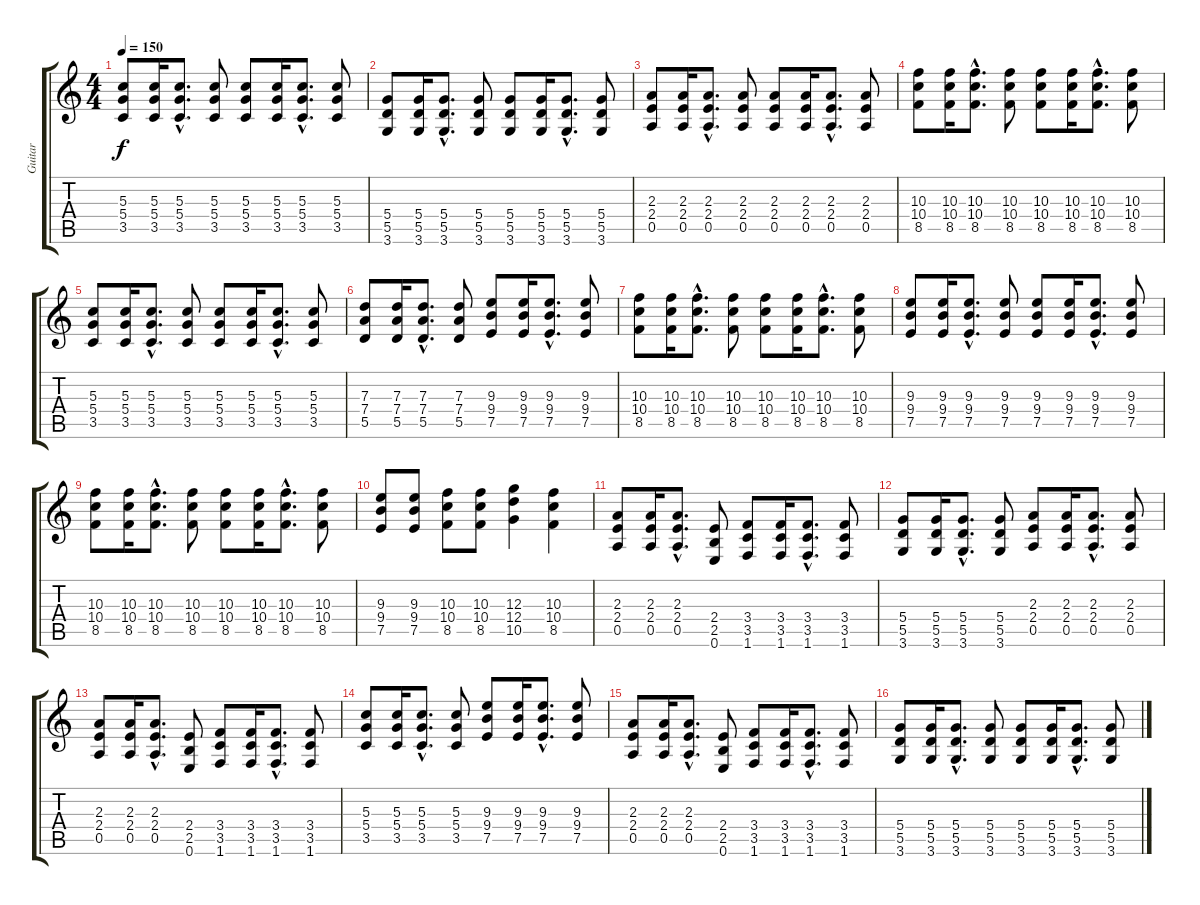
\track ("Guitar" "Guitar") {instrument distortionguitar}
\staff {score tabs}
\tuning (E4 B3 G3 D3 A2 E2) {hide}
\ts (4 4)
\tempo 150
\clef g2
\ks c
(5.3 5.4 3.5).8{dy f} (5.3 5.4 3.5).16 (5.3{hac} 5.4{hac} 3.5{hac}).8{d} (5.3 5.4 3.5).8 (5.3 5.4 3.5).8 (5.3 5.4 3.5).16 (5.3{hac} 5.4{hac} 3.5{hac}).8{d} (5.3 5.4 3.5).8 |
(5.4 5.5 3.6).8 (5.4 5.5 3.6).16 (5.4{hac} 5.5{hac} 3.6{hac}).8{d} (5.4 5.5 3.6).8 (5.4 5.5 3.6).8 (5.4 5.5 3.6).16 (5.4{hac} 5.5{hac} 3.6{hac}).8{d} (5.4 5.5 3.6).8 |
(2.3 2.4 0.5).8 (2.3 2.4 0.5).16 (2.3{hac} 2.4{hac} 0.5{hac}).8{d} (2.3 2.4 0.5).8 (2.3 2.4 0.5).8 (2.3 2.4 0.5).16 (2.3{hac} 2.4{hac} 0.5{hac}).8{d} (2.3 2.4 0.5).8 |
(10.3 10.4 8.5).8 (10.3 10.4 8.5).16 (10.3{hac} 10.4{hac} 8.5{hac}).8{d} (10.3 10.4 8.5).8 (10.3 10.4 8.5).8 (10.3 10.4 8.5).16 (10.3{hac} 10.4{hac} 8.5{hac}).8{d} (10.3 10.4 8.5).8 |
(5.3 5.4 3.5).8 (5.3 5.4 3.5).16 (5.3{hac} 5.4{hac} 3.5{hac}).8{d} (5.3 5.4 3.5).8 (5.3 5.4 3.5).8 (5.3 5.4 3.5).16 (5.3{hac} 5.4{hac} 3.5{hac}).8{d} (5.3 5.4 3.5).8 |
(7.3 7.4 5.5).8 (7.3 7.4 5.5).16 (7.3{hac} 7.4{hac} 5.5{hac}).8{d} (7.3 7.4 5.5).8 (9.3 9.4 7.5).8 (9.3 9.4 7.5).16 (9.3{hac} 9.4{hac} 7.5{hac}).8{d} (9.3 9.4 7.5).8 |
(10.3 10.4 8.5).8 (10.3 10.4 8.5).16 (10.3{hac} 10.4{hac} 8.5{hac}).8{d} (10.3 10.4 8.5).8 (10.3 10.4 8.5).8 (10.3 10.4 8.5).16 (10.3{hac} 10.4{hac} 8.5{hac}).8{d} (10.3 10.4 8.5).8 |
(9.3 9.4 7.5).8 (9.3 9.4 7.5).16 (9.3{hac} 9.4{hac} 7.5{hac}).8{d} (9.3 9.4 7.5).8 (9.3 9.4 7.5).8 (9.3 9.4 7.5).16 (9.3{hac} 9.4{hac} 7.5{hac}).8{d} (9.3 9.4 7.5).8 |
(10.3 10.4 8.5).8 (10.3 10.4 8.5).16 (10.3{hac} 10.4{hac} 8.5{hac}).8{d} (10.3 10.4 8.5).8 (10.3 10.4 8.5).8 (10.3 10.4 8.5).16 (10.3{hac} 10.4{hac} 8.5{hac}).8{d} (10.3 10.4 8.5).8 |
(9.3 9.4 7.5).8 (9.3 9.4 7.5).8 (10.3 10.4 8.5).8 (10.3 10.4 8.5).8 (12.3 12.4 10.5).4 (10.3 10.4 8.5).4 |
(2.3 2.4 0.5).8 (2.3 2.4 0.5).16 (2.3{hac} 2.4{hac} 0.5{hac}).8{d} (2.4 2.5 0.6).8 (3.4 3.5 1.6).8 (3.4 3.5 1.6).16 (3.4{hac} 3.5{hac} 1.6{hac}).8{d} (3.4 3.5 1.6).8 |
(5.4 5.5 3.6).8 (5.4 5.5 3.6).16 (5.4{hac} 5.5{hac} 3.6{hac}).8{d} (5.4 5.5 3.6).8 (2.3 2.4 0.5).8 (2.3 2.4 0.5).16 (2.3{hac} 2.4{hac} 0.5{hac}).8{d} (2.3 2.4 0.5).8 |
(2.3 2.4 0.5).8 (2.3 2.4 0.5).16 (2.3{hac} 2.4{hac} 0.5{hac}).8{d} (2.4 2.5 0.6).8 (3.4 3.5 1.6).8 (3.4 3.5 1.6).16 (3.4{hac} 3.5{hac} 1.6{hac}).8{d} (3.4 3.5 1.6).8 |
(5.3 5.4 3.5).8 (5.3 5.4 3.5).16 (5.3{hac} 5.4{hac} 3.5{hac}).8{d} (5.3 5.4 3.5).8 (9.3 9.4 7.5).8 (9.3 9.4 7.5).16 (9.3{hac} 9.4{hac} 7.5{hac}).8{d} (9.3 9.4 7.5).8 |
(2.3 2.4 0.5).8 (2.3 2.4 0.5).16 (2.3{hac} 2.4{hac} 0.5{hac}).8{d} (2.4 2.5 0.6).8 (3.4 3.5 1.6).8 (3.4 3.5 1.6).16 (3.4{hac} 3.5{hac} 1.6{hac}).8{d} (3.4 3.5 1.6).8 |
(5.4 5.5 3.6).8 (5.4 5.5 3.6).16 (5.4{hac} 5.5{hac} 3.6{hac}).8{d} (5.4 5.5 3.6).8 (5.4 5.5 3.6).8 (5.4 5.5 3.6).16 (5.4{hac} 5.5{hac} 3.6{hac}).8{d} (5.4 5.5 3.6).8
